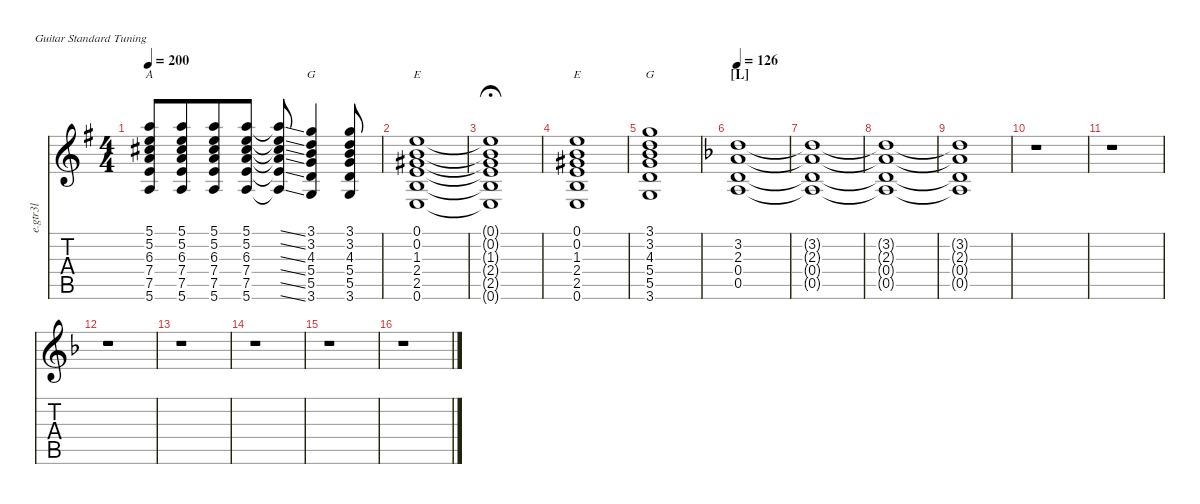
\defaultSystemsLayout 4
\hideDynamics
\bracketExtendMode nobrackets
\track ("E.Guitar III (Left)" "e.gtr3l") {instrument distortionguitar}
\staff {score tabs}
\tuning (E4 B3 G3 D3 A2 E2)
\chord ("E" 0 0 1 2 2 0) {showdiagram false showfingering false}
\chord ("G" 3 3 4 5 5 3) {showdiagram false showfingering false barre (3 3)}
\chord ("A" 5 5 6 7 7 5) {firstfret 5 showdiagram false showfingering false barre (5 5)}
\ts (4 4)
\tempo 200
\clef g2
\ks g
(5.6{acc forcenatural} 7.5{acc forcenatural} 7.4{acc forcenatural} 6.3{acc #} 5.2{acc forcenatural} 5.1{acc forcenatural}).8{ch "A" dy mf beam Up} (5.6{acc forcenatural} 7.5{acc forcenatural} 7.4{acc forcenatural} 6.3{acc #} 5.2{acc forcenatural} 5.1{acc forcenatural}).8{beam Up beam merge} (5.6{acc forcenatural} 7.5{acc forcenatural} 7.4{acc forcenatural} 6.3{acc #} 5.2{acc forcenatural} 5.1{acc forcenatural}).8{beam Up} (5.6{acc forcenatural} 7.5{acc forcenatural} 7.4{acc forcenatural} 6.3{acc #} 5.2{acc forcenatural} 5.1{acc forcenatural}).8{beam Up} (5.6{ss t acc forcenatural} 7.5{ss t acc forcenatural} 7.4{ss t acc forcenatural} 6.3{ss t acc #} 5.2{ss t acc forcenatural} 5.1{ss t acc forcenatural}).8{beam Up} (3.6{acc forcenatural} 5.5{acc forcenatural} 5.4{acc forcenatural} 4.3{acc forcenatural} 3.2{acc forcenatural} 3.1{acc forcenatural}).4{ch "G" beam Up} (3.6{acc forcenatural} 5.5{acc forcenatural} 5.4{acc forcenatural} 4.3{acc forcenatural} 3.2{acc forcenatural} 3.1{acc forcenatural}).8{beam Up} |
(0.6{acc forcenatural} 2.5{acc forcenatural} 2.4{acc forcenatural} 1.3{acc #} 0.2{acc forcenatural} 0.1{acc forcenatural}).1{ch "E" beam Up beam merge} |
(0.6{t acc forcenatural} 2.5{t acc forcenatural} 2.4{t acc forcenatural} 1.3{t acc #} 0.2{t acc forcenatural} 0.1{t acc forcenatural}).1{fermata (medium 0.12) beam Up beam merge} |
(0.6{acc forcenatural} 2.5{acc forcenatural} 2.4{acc forcenatural} 1.3{acc #} 0.2{acc forcenatural} 0.1{acc forcenatural}).1{ch "E" beam Up beam merge} |
(3.6{acc forcenatural} 5.5{acc forcenatural} 5.4{acc forcenatural} 4.3{acc forcenatural} 3.2{acc forcenatural} 3.1{acc forcenatural}).1{ch "G" beam Up beam merge} |
\section ("L" "")
\tempo 126
\ks f
(0.5{acc forcenatural} 0.4{acc forcenatural} 2.3{acc forcenatural} 3.2{acc forcenatural}).1{beam Up} |
(0.5{t acc forcenatural} 0.4{t acc forcenatural} 2.3{t acc forcenatural} 3.2{t acc forcenatural}).1{beam Up} |
(0.5{t acc forcenatural} 0.4{t acc forcenatural} 2.3{t acc forcenatural} 3.2{t acc forcenatural}).1{beam Up} |
(0.5{t acc forcenatural} 0.4{t acc forcenatural} 2.3{t acc forcenatural} 3.2{t acc forcenatural}).1{beam Up} |
r.1{beam Down} |
r.1{beam Down} |
r.1{beam Down} |
r.1{beam Down} |
r.1{beam Down} |
r.1{beam Down} |
r.1{beam Down}
